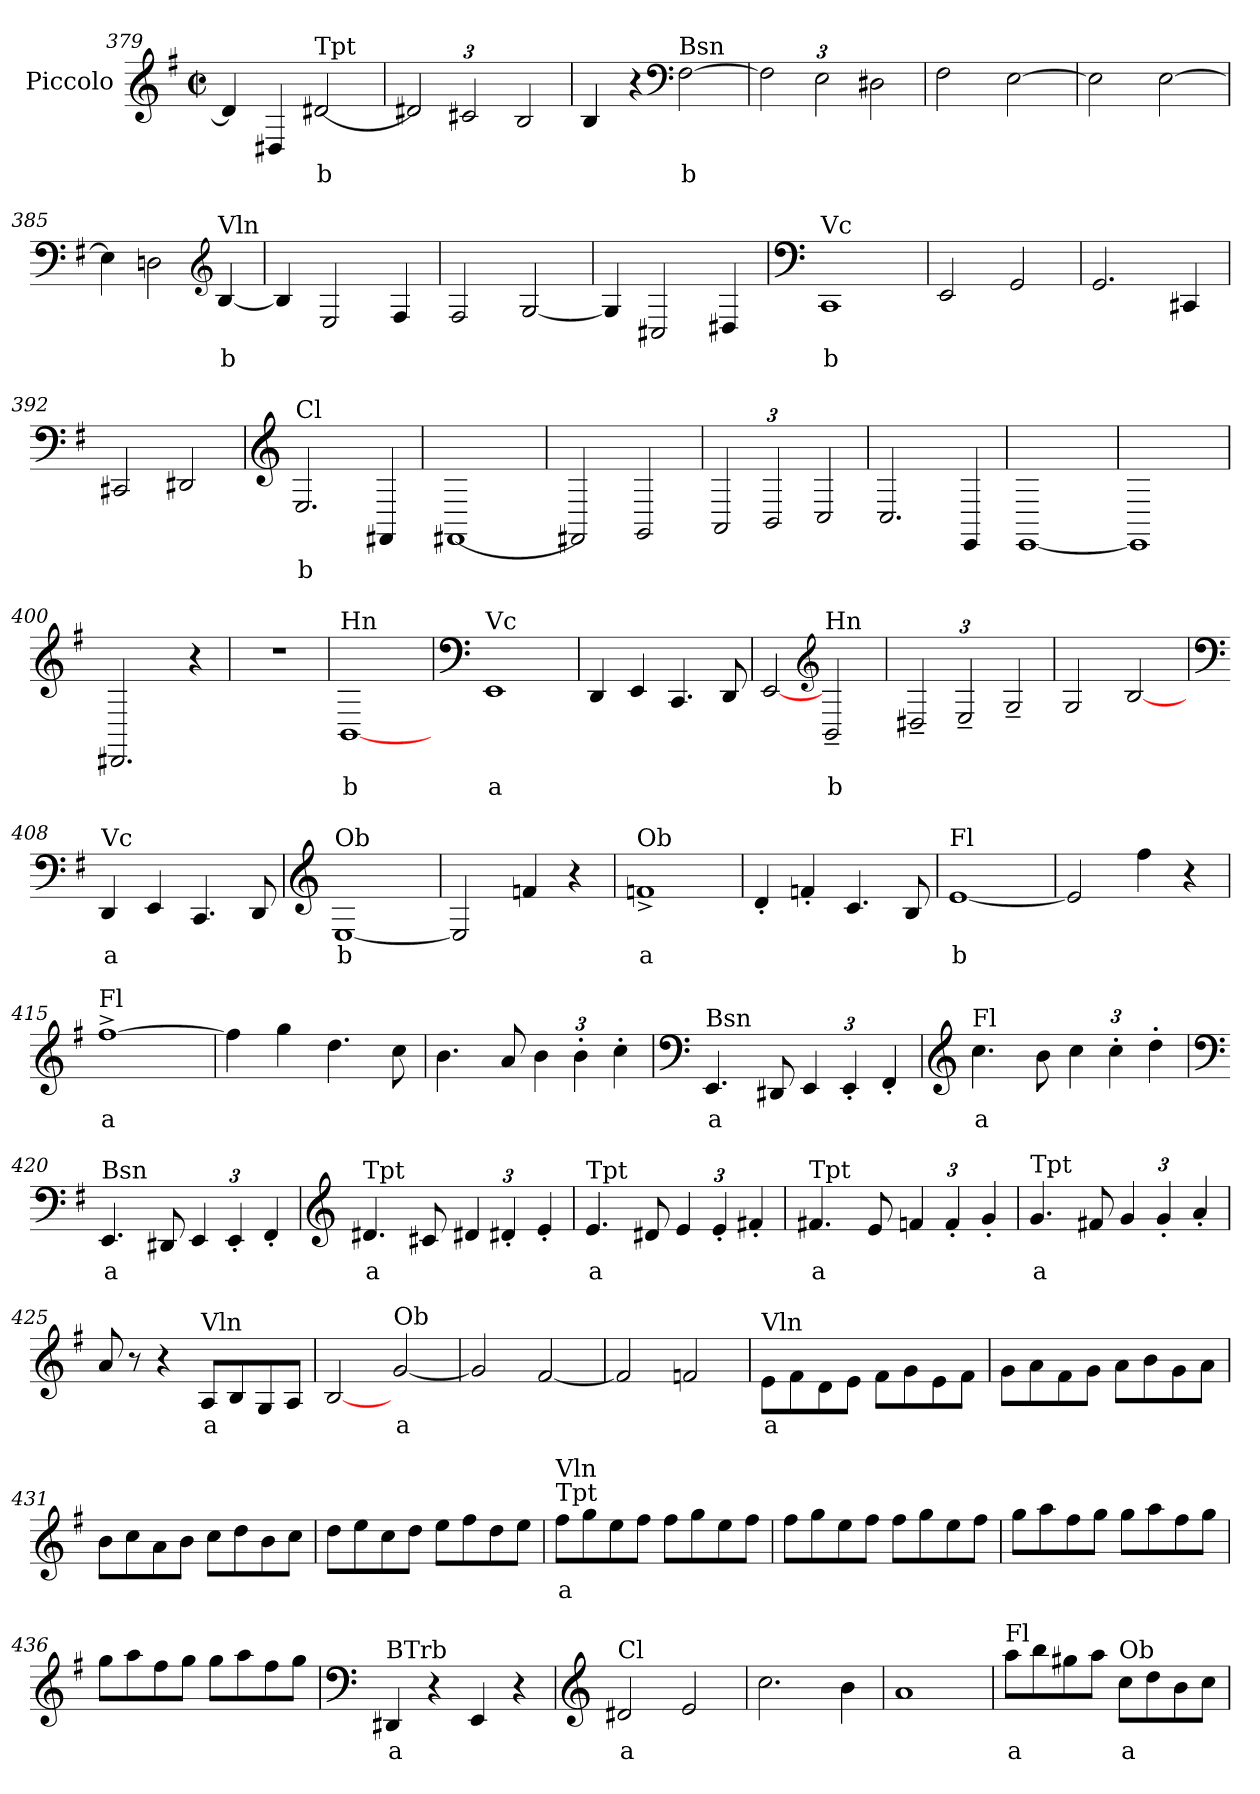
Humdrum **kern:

**kern	**text
*part1	*part1
*staff1	*staff1
*I"Piccolo	*
*I'Picc	*
*clefG2	*
*ITrd-7c-12	*
*k[f#]	*
*M2/2	*
*met(c|)	*
=379	=379
4dd#]	.
4d#X	.
!LO:TX:a:t=Tpt	!
!	!LO:LY:color=#FF0000
[2dd#X	b
=380	=380
*Xbrackettup	*
3dd#X]	.
3cc#X	.
3b	.
=381	=381
4b	.
4r	.
*clefF4	*
!LO:TX:a:t=Bsn	!
!	!LO:LY:color=#FF0000
[2f#	b
!!LO:PB:g=z
=382	=382
3f#]	.
3e	.
3d#X	.
=383	=383
2f#	.
[>2e	.
=384	=384
2e]	.
[>2e	.
=385	=385
4e]	.
2dn	.
*clefG2	*
!LO:TX:a:t=Vln	!
!	!LO:LY:color=#FF0000
[<4b	b
=386	=386
4b]	.
2e	.
4f#	.
=387	=387
2f#	.
[2g	.
=388	=388
4g]	.
2c#X	.
4d#X	.
=389	=389
*clefF4	*
!LO:TX:a:t=Vc	!
!	!LO:LY:color=#FF0000
1C	b
=390	=390
2E	.
2G	.
=391	=391
2.G	.
4C#X	.
=392	=392
2C#X	.
2D#X	.
=393	=393
*clefG2	*
!LO:TX:a:t=Cl	!
!	!LO:LY:color=#FF0000
2.e	b
4F#X	.
=394	=394
[1F#X	.
!!LO:PB:g=z
=395	=395
2F#X]	.
2G	.
=396	=396
3A	.
3B	.
3c	.
=397	=397
2.c	.
4E	.
=398	=398
[1E	.
=399	=399
1E]	.
=400	=400
2.D#X	.
4r	.
=401	=401
*MM264	*
1r	.
=402	=402
!LO:TX:a:t=Hn	!
!	!LO:LY:color=#FF0000
[1B	b
=403	=403
*clefF4	*
!LO:TX:a:t=Vc	!
!	!LO:LY:color=#FF0000
1E	a
=404	=404
4D	.
4E	.
4.C	.
8D	.
=405	=405
[2E	.
*clefG2	*
!LO:TX:a:t=Hn	!
!	!LO:LY:color=#FF0000
2B~	b
=406	=406
3d#X~	.
3e~	.
3g~	.
=407	=407
2g	.
[2b	.
=408	=408
*clefF4	*
!LO:TX:a:t=Vc	!
!	!LO:LY:color=#FF0000
4D	a
4E	.
4.C	.
8D	.
!!LO:PB:g=z
=409	=409
*clefG2	*
!LO:TX:a:t=Ob	!
!	!LO:LY:color=#FF0000
[1e	b
=410	=410
2e]	.
4ffn	.
4r	.
=411	=411
!LO:TX:a:t=Ob	!
!	!LO:LY:color=#FF0000
1ffn^	a
=412	=412
4dd'	.
4ffn'	.
4.cc	.
8b	.
=413	=413
!LO:TX:a:t=Fl	!
!	!LO:LY:color=#FF0000
[1ee	b
=414	=414
2ee]	.
4fff#	.
4r	.
=415	=415
!LO:TX:a:t=Fl	!
!	!LO:LY:color=#FF0000
[1fff#^	a
=416	=416
4fff#]	.
4ggg	.
4.ddd	.
8ccc	.
=417	=417
4.bb	.
8aa	.
6bb	.
6bb'	.
6ccc'	.
=418	=418
*clefF4	*
!LO:TX:a:t=Bsn	!
!	!LO:LY:color=#FF0000
4.E	a
8D#X	.
6E	.
6E'	.
6F#'	.
=419	=419
*clefG2	*
!LO:TX:a:t=Fl	!
!	!LO:LY:color=#FF0000
4.ccc	a
8bb	.
6ccc	.
6ccc'	.
6ddd'	.
!!LO:PB:g=z
=420	=420
*clefF4	*
!LO:TX:a:t=Bsn	!
!	!LO:LY:color=#FF0000
4.E	a
8D#X	.
6E	.
6E'	.
6F#'	.
=421	=421
*clefG2	*
!LO:TX:a:t=Tpt	!
!	!LO:LY:color=#FF0000
4.dd#X	a
8cc#X	.
6dd#X	.
6dd#X'	.
6ee'	.
=422	=422
!LO:TX:a:t=Tpt	!
!	!LO:LY:color=#FF0000
4.ee	a
8dd#X	.
6ee	.
6ee'	.
6ff#X'	.
=423	=423
!LO:TX:a:t=Tpt	!
!	!LO:LY:color=#FF0000
4.ff#X	a
8ee	.
6ff	.
6ff'	.
6gg'	.
=424	=424
!LO:TX:a:t=Tpt	!
!	!LO:LY:color=#FF0000
4.gg	a
8ff#X	.
6gg	.
6gg'	.
6aa'	.
=425	=425
8aa	.
8r	.
4r	.
!LO:TX:a:t=Vln	!
!	!LO:LY:color=#FF0000
8a/L	a
8b/	.
8g/	.
8a/J	.
=426	=426
[2b	.
!LO:TX:a:t=Ob	!
!	!LO:LY:color=#FF0000
[2gg	a
=427	=427
2gg]	.
[2ff#	.
=428	=428
2ff#]	.
2ffn	.
!!LO:PB:g=z
=429	=429
!LO:TX:a:t=Vln	!
!	!LO:LY:color=#FF0000
8ee\L	a
8ff#\	.
8dd\	.
8ee\J	.
8ff#\L	.
8gg\	.
8ee\	.
8ff#\J	.
=430	=430
8gg\L	.
8aa\	.
8ff#\	.
8gg\J	.
8aa\L	.
8bb\	.
8gg\	.
8aa\J	.
=431	=431
8bb\L	.
8ccc\	.
8aa\	.
8bb\J	.
8ccc\L	.
8ddd\	.
8bb\	.
8ccc\J	.
=432	=432
8ddd\L	.
8eee\	.
8ccc\	.
8ddd\J	.
8eee\L	.
8fff#\	.
8ddd\	.
8eee\J	.
=433	=433
!LO:TX:a:t=Tpt	!
!LO:TX:a:t=Vln	!
!	!LO:LY:color=#FF0000
8fff#\L	a
8ggg\	.
8eee\	.
8fff#\J	.
8fff#\L	.
8ggg\	.
8eee\	.
8fff#\J	.
=434	=434
8fff#\L	.
8ggg\	.
8eee\	.
8fff#\J	.
8fff#\L	.
8ggg\	.
8eee\	.
8fff#\J	.
=435	=435
8ggg\L	.
8aaa\	.
8fff#\	.
8ggg\J	.
8ggg\L	.
8aaa\	.
8fff#\	.
8ggg\J	.
=436	=436
8ggg\L	.
8aaa\	.
8fff#\	.
8ggg\J	.
8ggg\L	.
8aaa\	.
8fff#\	.
8ggg\J	.
!!LO:PB:g=z
=437	=437
*clefF4	*
!LO:TX:a:t=BTrb	!
!	!LO:LY:color=#FF0000
4D#X	a
4r	.
4E	.
4r	.
=438	=438
*clefG2	*
!LO:TX:a:t=Cl	!
!	!LO:LY:color=#FF0000
2dd#X	a
2ee	.
=439	=439
2.ccc	.
4bb	.
=440	=440
1aa	.
=441	=441
!LO:TX:a:t=Fl	!
!	!LO:LY:color=#FF0000
8aaa\L	a
8bbb\	.
8ggg#X\	.
8aaa\J	.
!LO:TX:a:t=Ob	!
!	!LO:LY:color=#FF0000
8ccc\L	a
8ddd\	.
8bb\	.
8ccc\J	.
=	=
*-	*-
